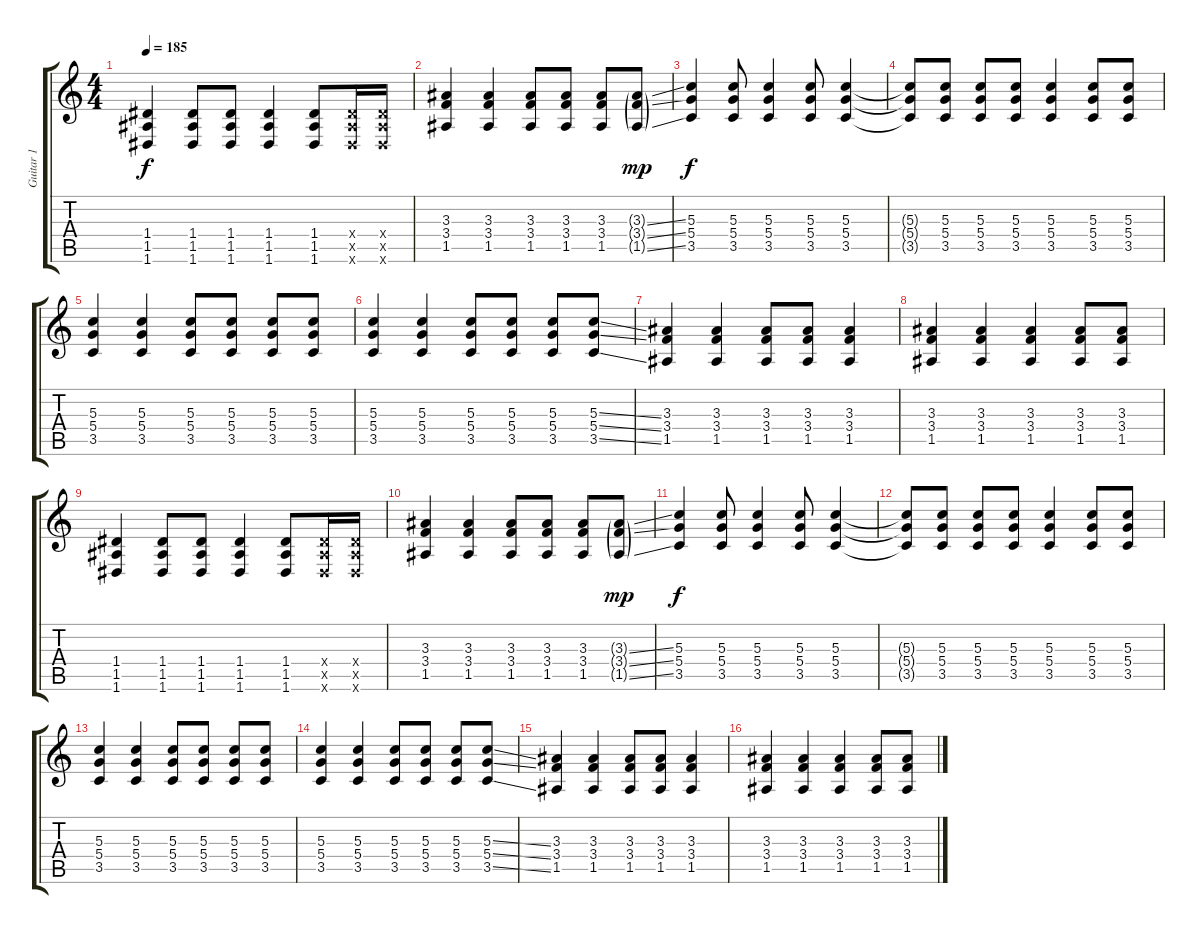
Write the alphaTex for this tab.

\track ("Guitar 1" "Guitar 1") {instrument distortionguitar}
\staff {score tabs}
\tuning (E4 B3 G3 D3 A2 D2) {hide}
\ts (4 4)
\tempo 185
\clef g2
\ks c
(1.4 1.5 1.6).4{dy f} (1.4 1.5 1.6).8 (1.4 1.5 1.6).8 (1.4 1.5 1.6).4 (1.4 1.5 1.6).8 (1.4{x} 1.5{x} 1.6{x}).16 (1.4{x} 1.5{x} 1.6{x}).16 |
(3.3 3.4 1.5).4 (3.3 3.4 1.5).4 (3.3 3.4 1.5).8 (3.3 3.4 1.5).8 (3.3 3.4 1.5).8 (3.3{ss g} 3.4{ss g} 1.5{ss g}).8{dy mp} |
(5.3 5.4 3.5).4{dy f} (5.3 5.4 3.5).8 (5.3 5.4 3.5).4 (5.3 5.4 3.5).8 (5.3 5.4 3.5).4 |
(5.3{t} 5.4{t} 3.5{t}).8 (5.3 5.4 3.5).8 (5.3 5.4 3.5).8 (5.3 5.4 3.5).8 (5.3 5.4 3.5).4 (5.3 5.4 3.5).8 (5.3 5.4 3.5).8 |
(5.3 5.4 3.5).4 (5.3 5.4 3.5).4 (5.3 5.4 3.5).8 (5.3 5.4 3.5).8 (5.3 5.4 3.5).8 (5.3 5.4 3.5).8 |
(5.3 5.4 3.5).4 (5.3 5.4 3.5).4 (5.3 5.4 3.5).8 (5.3 5.4 3.5).8 (5.3 5.4 3.5).8 (5.3{ss} 5.4{ss} 3.5{ss}).8 |
(3.3 3.4 1.5).4 (3.3 3.4 1.5).4 (3.3 3.4 1.5).8 (3.3 3.4 1.5).8 (3.3 3.4 1.5).4 |
(3.3 3.4 1.5).4 (3.3 3.4 1.5).4 (3.3 3.4 1.5).4 (3.3 3.4 1.5).8 (3.3 3.4 1.5).8 |
(1.4 1.5 1.6).4 (1.4 1.5 1.6).8 (1.4 1.5 1.6).8 (1.4 1.5 1.6).4 (1.4 1.5 1.6).8 (1.4{x} 1.5{x} 1.6{x}).16 (1.4{x} 1.5{x} 1.6{x}).16 |
(3.3 3.4 1.5).4 (3.3 3.4 1.5).4 (3.3 3.4 1.5).8 (3.3 3.4 1.5).8 (3.3 3.4 1.5).8 (3.3{ss g} 3.4{ss g} 1.5{ss g}).8{dy mp} |
(5.3 5.4 3.5).4{dy f} (5.3 5.4 3.5).8 (5.3 5.4 3.5).4 (5.3 5.4 3.5).8 (5.3 5.4 3.5).4 |
(5.3{t} 5.4{t} 3.5{t}).8 (5.3 5.4 3.5).8 (5.3 5.4 3.5).8 (5.3 5.4 3.5).8 (5.3 5.4 3.5).4 (5.3 5.4 3.5).8 (5.3 5.4 3.5).8 |
(5.3 5.4 3.5).4 (5.3 5.4 3.5).4 (5.3 5.4 3.5).8 (5.3 5.4 3.5).8 (5.3 5.4 3.5).8 (5.3 5.4 3.5).8 |
(5.3 5.4 3.5).4 (5.3 5.4 3.5).4 (5.3 5.4 3.5).8 (5.3 5.4 3.5).8 (5.3 5.4 3.5).8 (5.3{ss} 5.4{ss} 3.5{ss}).8 |
(3.3 3.4 1.5).4 (3.3 3.4 1.5).4 (3.3 3.4 1.5).8 (3.3 3.4 1.5).8 (3.3 3.4 1.5).4 |
(3.3 3.4 1.5).4 (3.3 3.4 1.5).4 (3.3 3.4 1.5).4 (3.3 3.4 1.5).8 (3.3 3.4 1.5).8
